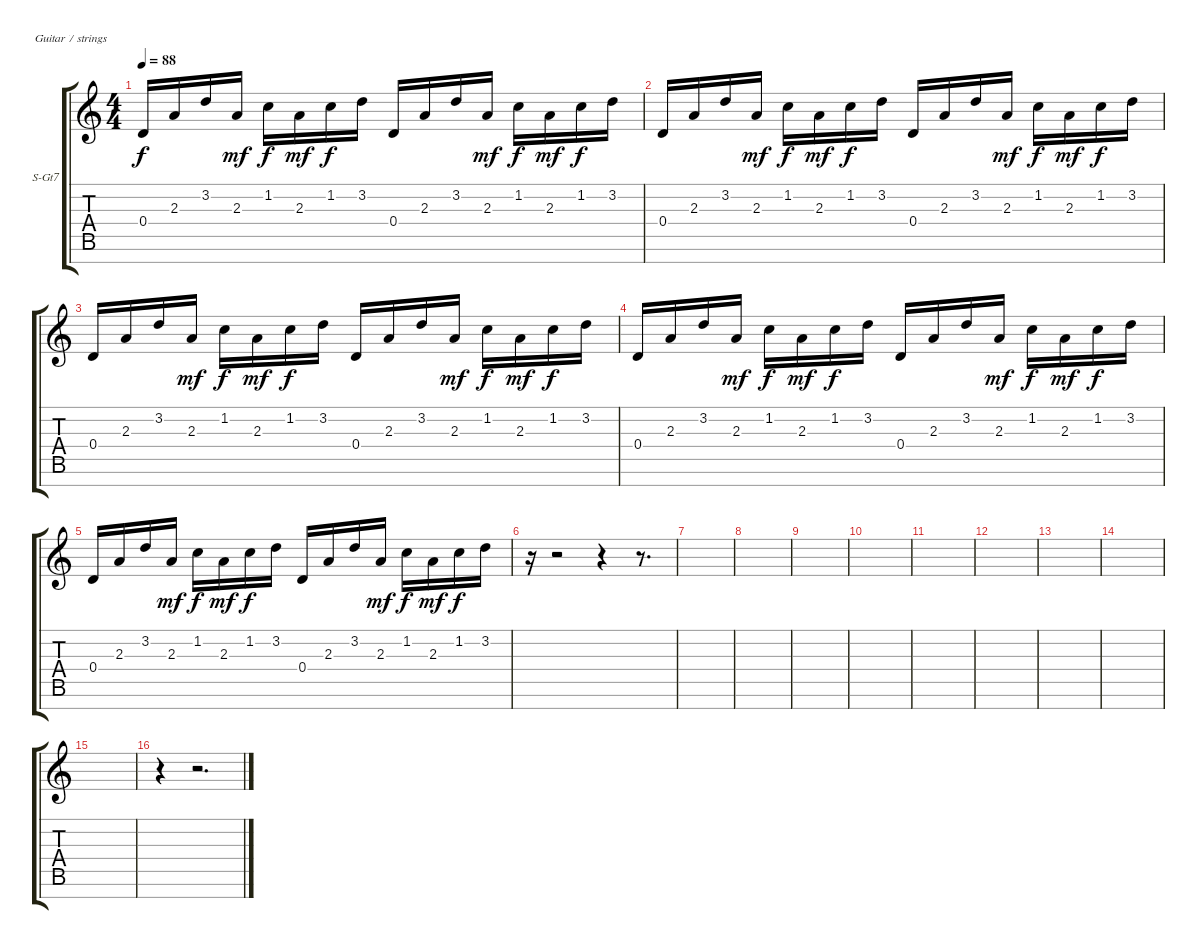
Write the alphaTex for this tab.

\bracketExtendMode groupsimilarinstruments
\firstSystemTrackNameOrientation horizontal
\otherSystemsTrackNameOrientation horizontal
\track ("Steel Guitar" "S-Gt7") {instrument acousticguitarsteel}
\staff {score tabs}
\tuning (E4 B3 G3 D3 A2 E2 B1)
\ts (4 4)
\tempo 88
\clef g2
\scale
0.333333
\ks c
0.4.16{dy f} 2.3.16 3.2.16 2.3.16{dy mf} 1.2.16{dy f} 2.3.16{dy mf} 1.2.16{dy f} 3.2.16 0.4.16 2.3.16 3.2.16 2.3.16{dy mf} 1.2.16{dy f} 2.3.16{dy mf} 1.2.16{dy f} 3.2.16 |
\scale
0.333333 0.4.16 2.3.16 3.2.16 2.3.16{dy mf} 1.2.16{dy f} 2.3.16{dy mf} 1.2.16{dy f} 3.2.16 0.4.16 2.3.16 3.2.16 2.3.16{dy mf} 1.2.16{dy f} 2.3.16{dy mf} 1.2.16{dy f} 3.2.16 |
\scale
0.333333 0.4.16 2.3.16 3.2.16 2.3.16{dy mf} 1.2.16{dy f} 2.3.16{dy mf} 1.2.16{dy f} 3.2.16 0.4.16 2.3.16 3.2.16 2.3.16{dy mf} 1.2.16{dy f} 2.3.16{dy mf} 1.2.16{dy f} 3.2.16 |
\scale
0.333333 0.4.16 2.3.16 3.2.16 2.3.16{dy mf} 1.2.16{dy f} 2.3.16{dy mf} 1.2.16{dy f} 3.2.16 0.4.16 2.3.16 3.2.16 2.3.16{dy mf} 1.2.16{dy f} 2.3.16{dy mf} 1.2.16{dy f} 3.2.16 |
\scale
0.333333 0.4.16 2.3.16 3.2.16 2.3.16{dy mf} 1.2.16{dy f} 2.3.16{dy mf} 1.2.16{dy f} 3.2.16 0.4.16 2.3.16 3.2.16 2.3.16{dy mf} 1.2.16{dy f} 2.3.16{dy mf} 1.2.16{dy f} 3.2.16 |
\scale
0.333333 r.16 r.2 r.4 r.8{d} |
\scale
0.333333 |
\scale
0.333333 |
\scale
0.333333 |
\scale
0.333333 |
\scale
0.333333 |
\scale
0.333333 |
\scale
0.333333 |
\scale
0.333333 |
\scale
0.333333 |
\scale
0.333333 r.4 r.2{d}
